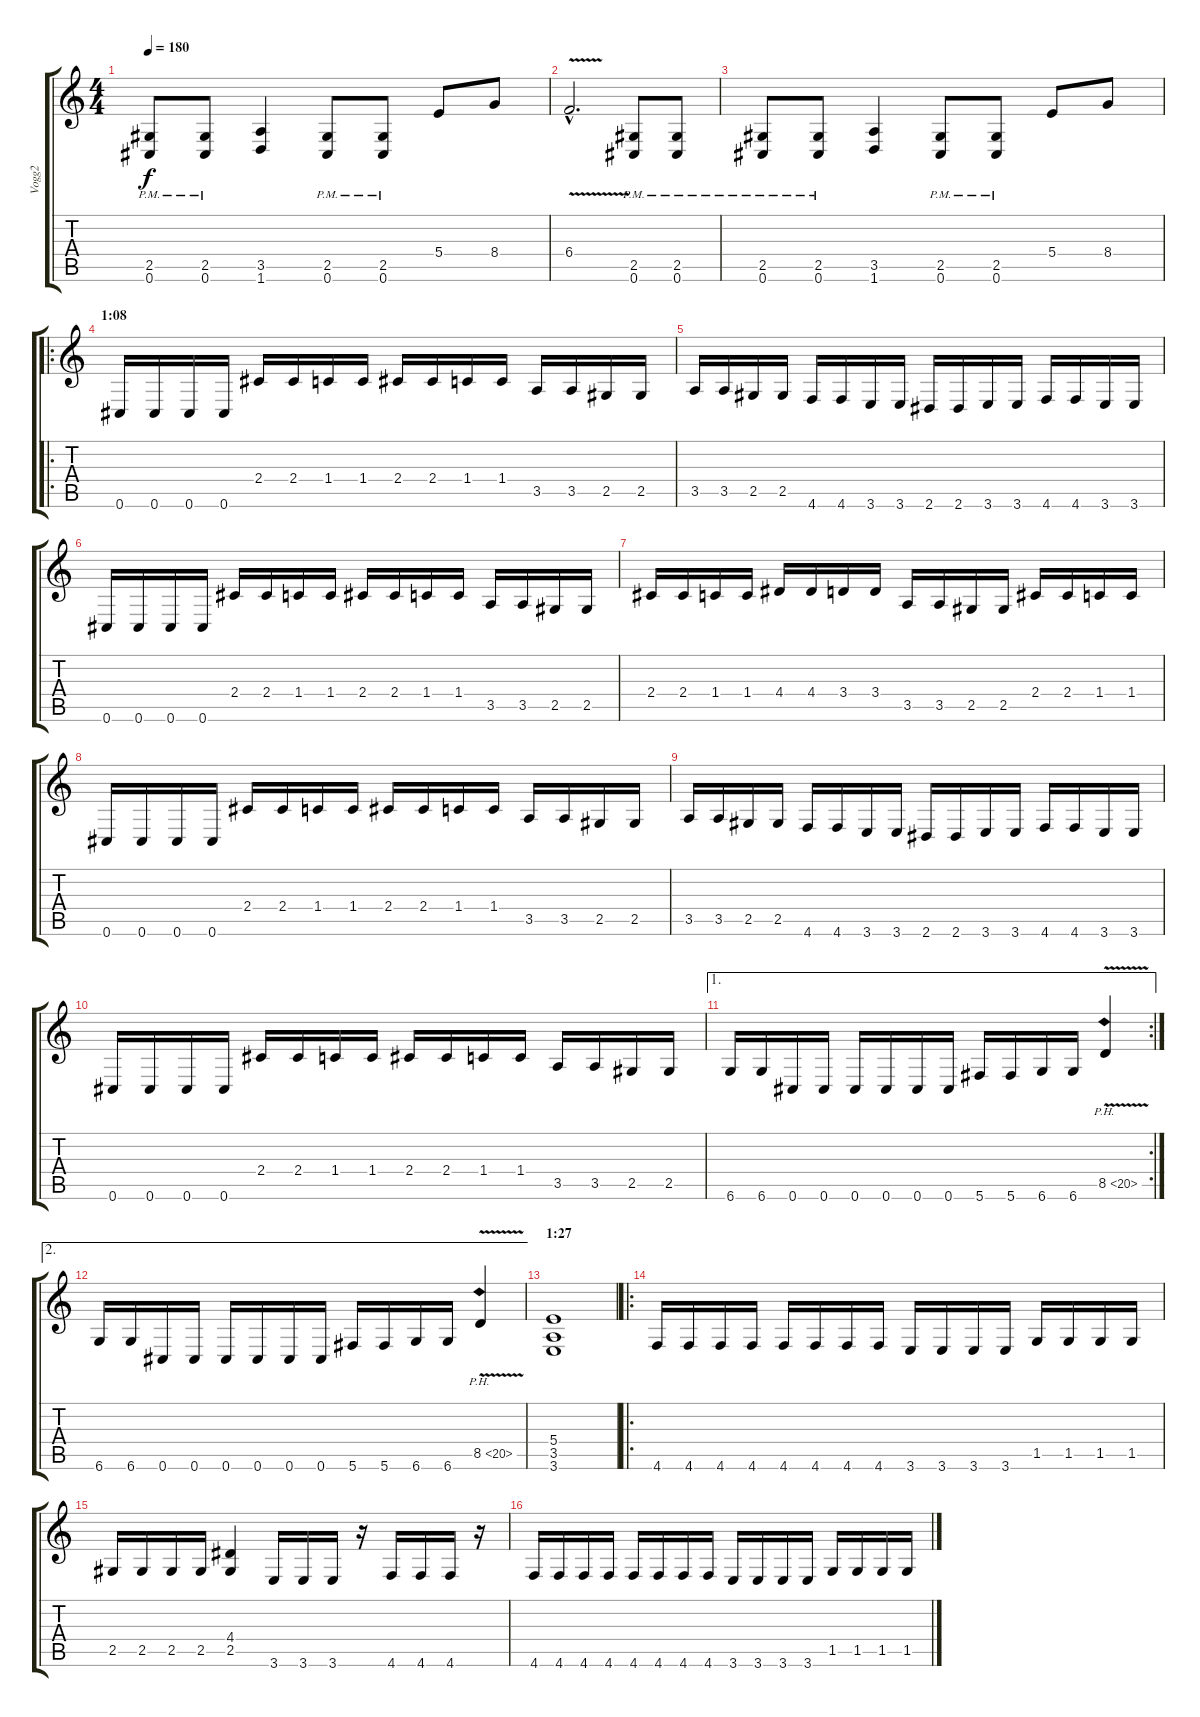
\track ("Vogg2" "Vogg2") {instrument distortionguitar}
\staff {score tabs}
\tuning (Db4 Ab3 E3 B2 Gb2 Db2) {hide}
\ts (4 4)
\tempo 180
\clef g2
\ks c
(2.5{pm} 0.6{pm}).8{dy f} (2.5{pm} 0.6{pm}).8 (3.5 1.6).4 (2.5{pm} 0.6{pm}).8 (2.5{pm} 0.6{pm}).8 5.4.8 8.4.8 |
6.4{v hac}.2{d} (2.5{pm} 0.6{pm}).8 (2.5{pm} 0.6{pm}).8 |
(2.5{pm} 0.6{pm}).8 (2.5{pm} 0.6{pm}).8 (3.5 1.6).4 (2.5{pm} 0.6{pm}).8 (2.5{pm} 0.6{pm}).8 5.4.8 8.4.8 |
\ro
\section ("" "1:08")
0.6.16 0.6.16 0.6.16 0.6.16 2.4.16 2.4.16 1.4.16 1.4.16 2.4.16 2.4.16 1.4.16 1.4.16 3.5.16 3.5.16 2.5.16 2.5.16 |
3.5.16 3.5.16 2.5.16 2.5.16 4.6.16 4.6.16 3.6.16 3.6.16 2.6.16 2.6.16 3.6.16 3.6.16 4.6.16 4.6.16 3.6.16 3.6.16 |
0.6.16 0.6.16 0.6.16 0.6.16 2.4.16 2.4.16 1.4.16 1.4.16 2.4.16 2.4.16 1.4.16 1.4.16 3.5.16 3.5.16 2.5.16 2.5.16 |
2.4.16 2.4.16 1.4.16 1.4.16 4.4.16 4.4.16 3.4.16 3.4.16 3.5.16 3.5.16 2.5.16 2.5.16 2.4.16 2.4.16 1.4.16 1.4.16 |
0.6.16 0.6.16 0.6.16 0.6.16 2.4.16 2.4.16 1.4.16 1.4.16 2.4.16 2.4.16 1.4.16 1.4.16 3.5.16 3.5.16 2.5.16 2.5.16 |
3.5.16 3.5.16 2.5.16 2.5.16 4.6.16 4.6.16 3.6.16 3.6.16 2.6.16 2.6.16 3.6.16 3.6.16 4.6.16 4.6.16 3.6.16 3.6.16 |
0.6.16 0.6.16 0.6.16 0.6.16 2.4.16 2.4.16 1.4.16 1.4.16 2.4.16 2.4.16 1.4.16 1.4.16 3.5.16 3.5.16 2.5.16 2.5.16 |
\ae 1
\rc 2
6.6.16 6.6.16 0.6.16 0.6.16 0.6.16 0.6.16 0.6.16 0.6.16 5.6.16 5.6.16 6.6.16 6.6.16 8.5{ph 12 v}.4 |
\ae 2
6.6.16 6.6.16 0.6.16 0.6.16 0.6.16 0.6.16 0.6.16 0.6.16 5.6.16 5.6.16 6.6.16 6.6.16 8.5{ph 12 v}.4 |
\section ("" "1:27")
(5.4 3.5 3.6).1 |
\ro
4.6.16 4.6.16 4.6.16 4.6.16 4.6.16 4.6.16 4.6.16 4.6.16 3.6.16 3.6.16 3.6.16 3.6.16 1.5.16 1.5.16 1.5.16 1.5.16 |
2.5.16 2.5.16 2.5.16 2.5.16 (4.4 2.5).4 3.6.16 3.6.16 3.6.16 r.16 4.6.16 4.6.16 4.6.16 r.16 |
4.6.16 4.6.16 4.6.16 4.6.16 4.6.16 4.6.16 4.6.16 4.6.16 3.6.16 3.6.16 3.6.16 3.6.16 1.5.16 1.5.16 1.5.16 1.5.16
